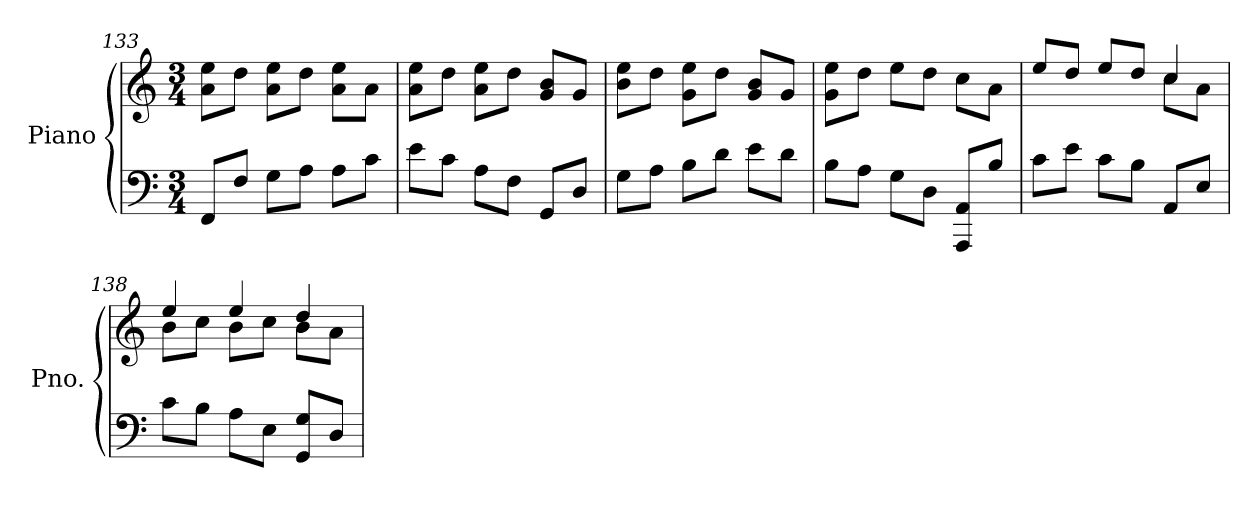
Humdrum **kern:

**kern	**kern
*part1	*part1
*staff2	*staff1
*I"Piano	*
*I'Pno.	*
!!LO:LB:g=z
*clefF4	*clefG2
*k[]	*k[]
*M3/4	*M3/4
=133	=133
8FF/L	8a\ 8ee\L
8F/J	8dd\J
8G\L	8a\ 8ee\L
8A\J	8dd\J
8A\L	8a\ 8ee\L
8c\J	8a\J
=134	=134
8e\L	8a\ 8ee\L
8c\J	8dd\J
8A\L	8a\ 8ee\L
8F\J	8dd\J
8GG/L	8g/ 8b/L
8D/J	8g/J
=135	=135
8G\L	8b\ 8ee\L
8A\J	8dd\J
8B\L	8g\ 8ee\L
8d\J	8dd\J
8e\L	8g/ 8b/L
8d\J	8g/J
!!LO:LB:g=z
=136	=136
8B\L	8g\ 8ee\L
8A\J	8dd\J
8G\L	8ee\L
8D\J	8dd\J
8AAA/ 8AA/L	8cc\L
8B/J	8a\J
=137	=137
*	*^
8c\L	8ee/L	2ryy
8e\J	8dd/J	.
8c\L	8ee/L	.
8B\J	8dd/J	.
8AA/L	8cc\L	4cc/
8E/J	8a\J	.
=138	=138	=138
8c\L	4ee/	8b\L
8B\J	.	8cc\J
8A\L	4ee/	8b\L
8E\J	.	8cc\J
8GG/ 8G/L	8b\L	4dd/
8D/J	8a\J	.
*	*v	*v
=	=
*-	*-
